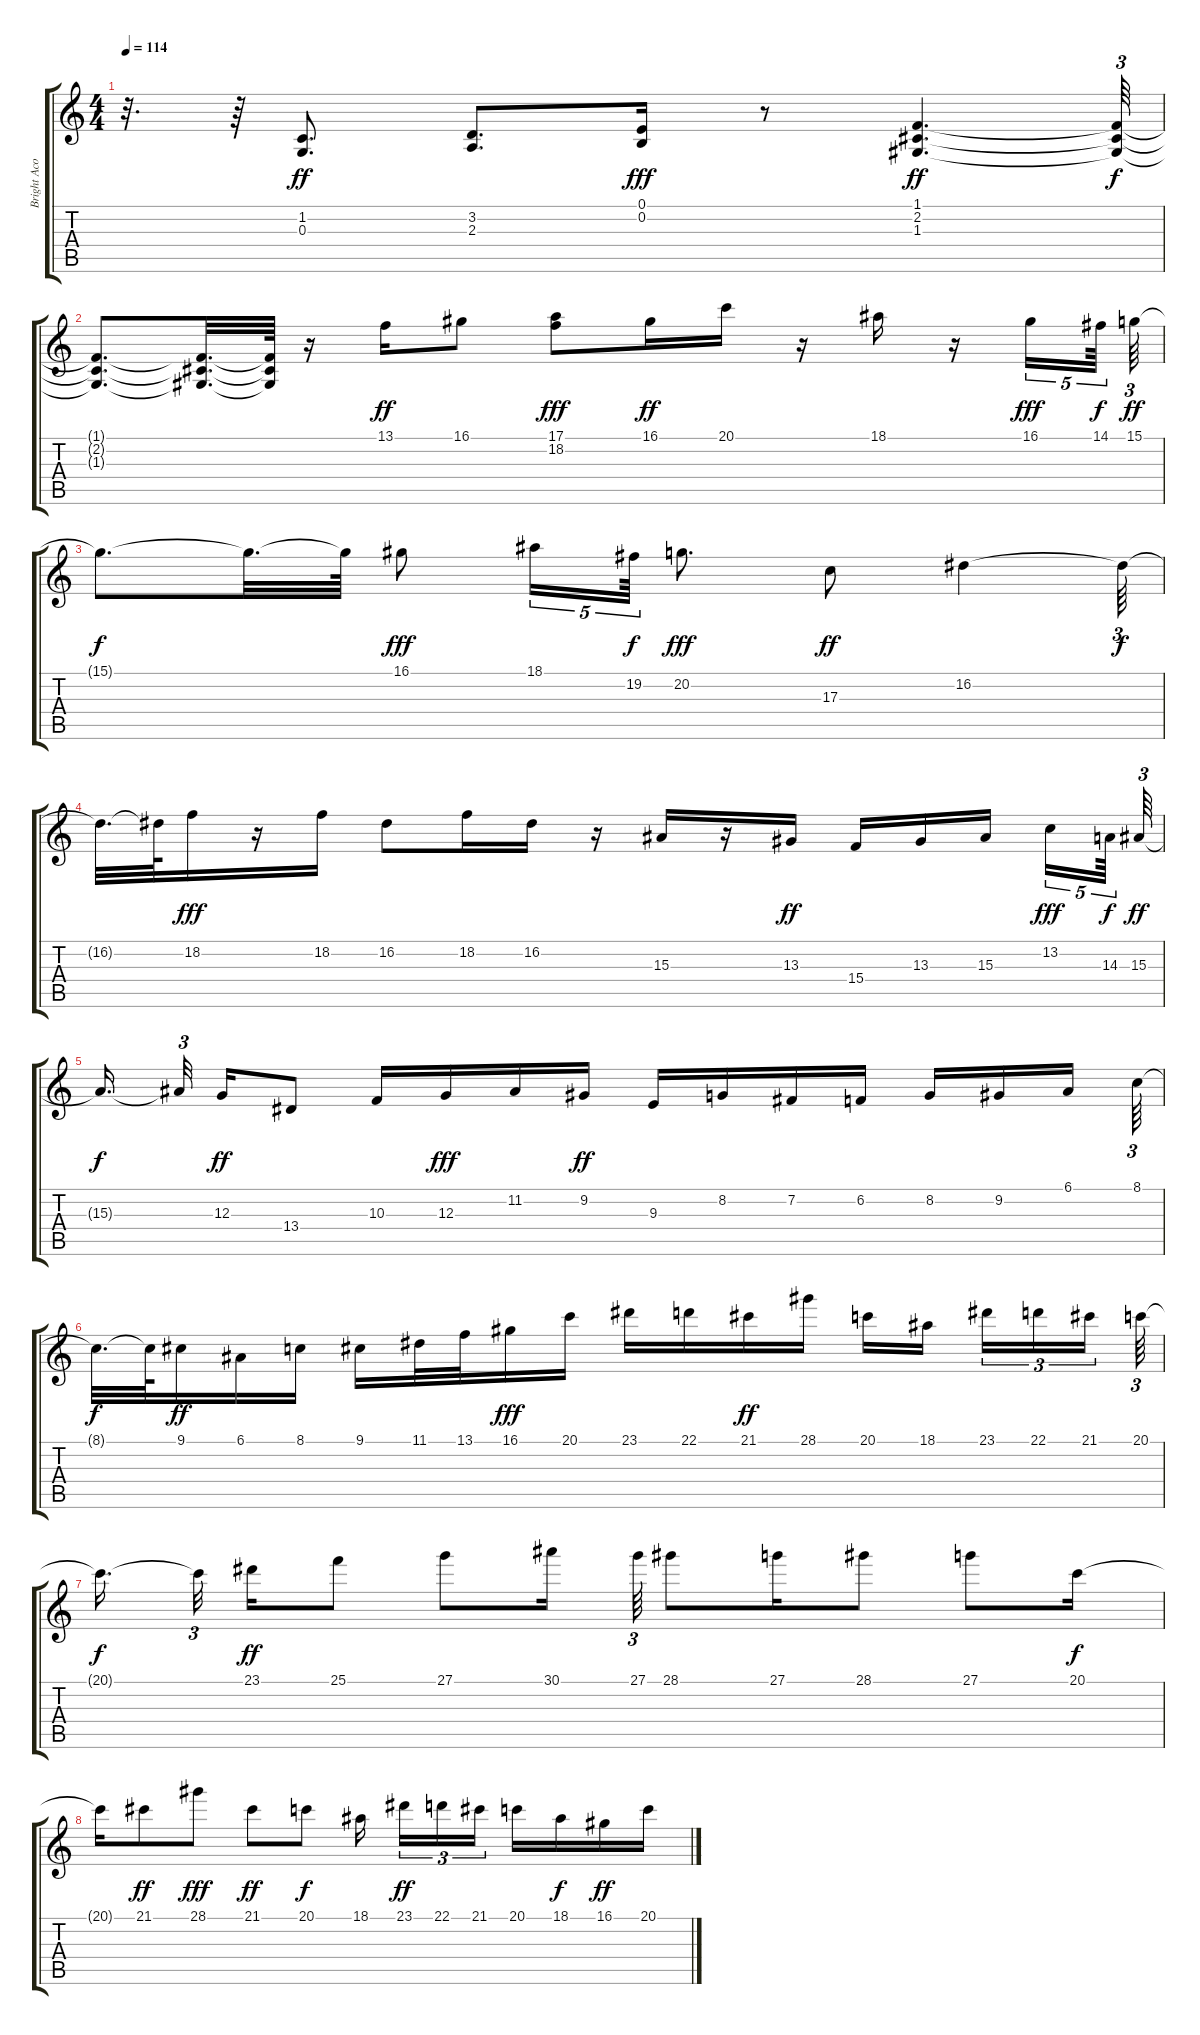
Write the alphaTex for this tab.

\track ("Bright Acoustic Piano" "Bright Aco") {instrument brightacousticpiano}
\staff {score tabs}
\tuning (E4 B3 G3 D3 A2 E2) {hide}
\ts (4 4)
\tempo 114
\clef g2
\ks c
r.32{d dy f} r.64 (1.2 0.3).8{d dy ff} (3.2 2.3).8{d} (0.1 0.2).16{dy fff} r.8 (1.1 2.2 1.3).4{d dy ff} (1.1{t} 2.2{t} 1.3{t}).64{tu (3 2) dy f} |
(1.1{t} 2.2{t} 1.3{t}).8{d} (1.1{t} 2.2{t} 1.3{t}).32{d} (1.1{t} 2.2{t} 1.3{t}).64 r.16 13.1.16{dy ff} 16.1.8 (17.1 18.2).8{dy fff} 16.1.16{dy ff} 20.1.16 r.16 18.1.16 r.16 16.1.16{tu (5 4) dy fff} 14.1.64{tu (5 4) dy f} 15.1.64{tu (3 2) dy ff} |
15.1{t}.8{d dy f} 15.1{t}.32{d} 15.1{t}.64 16.1.8{dy fff} 18.1.16{tu (5 4)} 19.2.64{tu (5 4) dy f} 20.2.8{d dy fff} 17.3.8{dy ff} 16.2.4 16.2{t}.64{tu (3 2) dy f} |
16.2{t}.32{d} 16.2{t}.64 18.2.16{dy fff} r.16 18.2.16 16.2.8 18.2.16 16.2.16 r.16 15.3.16 r.16 13.3.16{dy ff} 15.4.16 13.3.16 15.3.16 13.2.16{tu (5 4) dy fff} 14.3.64{tu (5 4) dy f} 15.3.64{tu (3 2) dy ff} |
15.3{t}.16{d dy f} 15.3{t}.32{tu (3 2)} 12.3.16{dy ff} 13.4.8 10.3.16 12.3.16{dy fff} 11.2.16 9.2.16{dy ff} 9.3.16 8.2.16 7.2.16 6.2.16 8.2.16 9.2.16 6.1.16 8.1.64{tu (3 2)} |
8.1{t}.32{d dy f} 8.1{t}.64 9.1.16{dy ff} 6.1.16 8.1.16 9.1.16 11.1.32 13.1.32 16.1.16{dy fff} 20.1.16 23.1.16 22.1.16 21.1.16{dy ff} 28.1.16 20.1.16 18.1.16 23.1.16{tu (3 2)} 22.1.16{tu (3 2)} 21.1.16{tu (3 2)} 20.1.64{tu (3 2)} |
20.1{t}.16{d dy f} 20.1{t}.32{tu (3 2)} 23.1.16{dy ff} 25.1.8 27.1.8 30.1.16 27.1.64{tu (3 2)} 28.1.8 27.1.16 28.1.8 27.1.8 20.1.16{dy f} |
20.1{t}.16 21.1.8{dy ff} 28.1.8{dy fff} 21.1.8{dy ff} 20.1.8{dy f} 18.1.16 23.1.16{tu (3 2) dy ff} 22.1.16{tu (3 2)} 21.1.16{tu (3 2)} 20.1.16 18.1.16{dy f} 16.1.16{dy ff} 20.1.16
